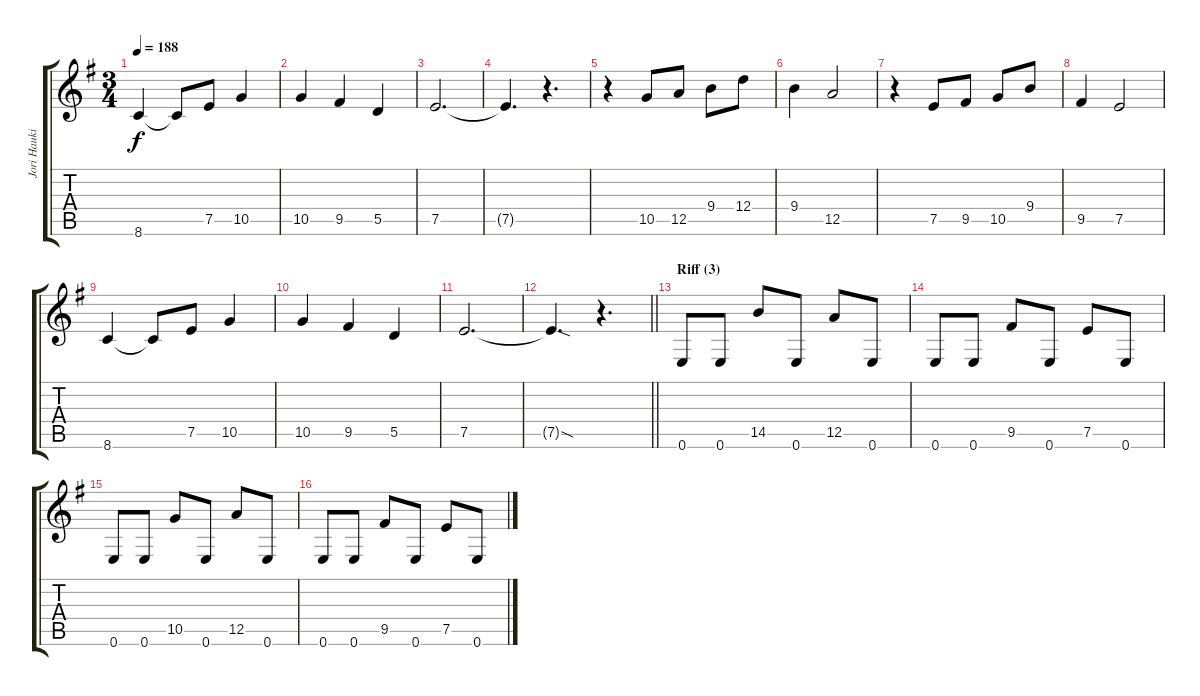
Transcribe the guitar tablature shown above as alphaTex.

\track ("Jori Haukio (guitar)" "Jori Hauki") {instrument distortionguitar}
\staff {score tabs}
\tuning (E4 B3 G3 D3 A2 E2) {hide}
\ts (3 4)
\tempo 188
\clef g2
\ks eminor
8.6.4{dy f} 8.6{t}.8 7.5.8 10.5.4 |
10.5.4 9.5.4 5.5.4 |
7.5.2{d} |
7.5{t}.4{d} r.4{d} |
r.4 10.5.8 12.5.8 9.4.8 12.4.8 |
9.4.4 12.5.2 |
r.4 7.5.8 9.5.8 10.5.8 9.4.8 |
9.5.4 7.5.2 |
8.6.4 8.6{t}.8 7.5.8 10.5.4 |
10.5.4 9.5.4 5.5.4 |
7.5.2{d} |
\barLineRight lightlight
7.5{sod t}.4{d} r.4{d} |
\section ("" "Riff (3)")
0.6.8 0.6.8 14.5.8 0.6.8 12.5.8 0.6.8 |
0.6.8 0.6.8 9.5.8 0.6.8 7.5.8 0.6.8 |
0.6.8 0.6.8 10.5.8 0.6.8 12.5.8 0.6.8 |
0.6.8 0.6.8 9.5.8 0.6.8 7.5.8 0.6.8
